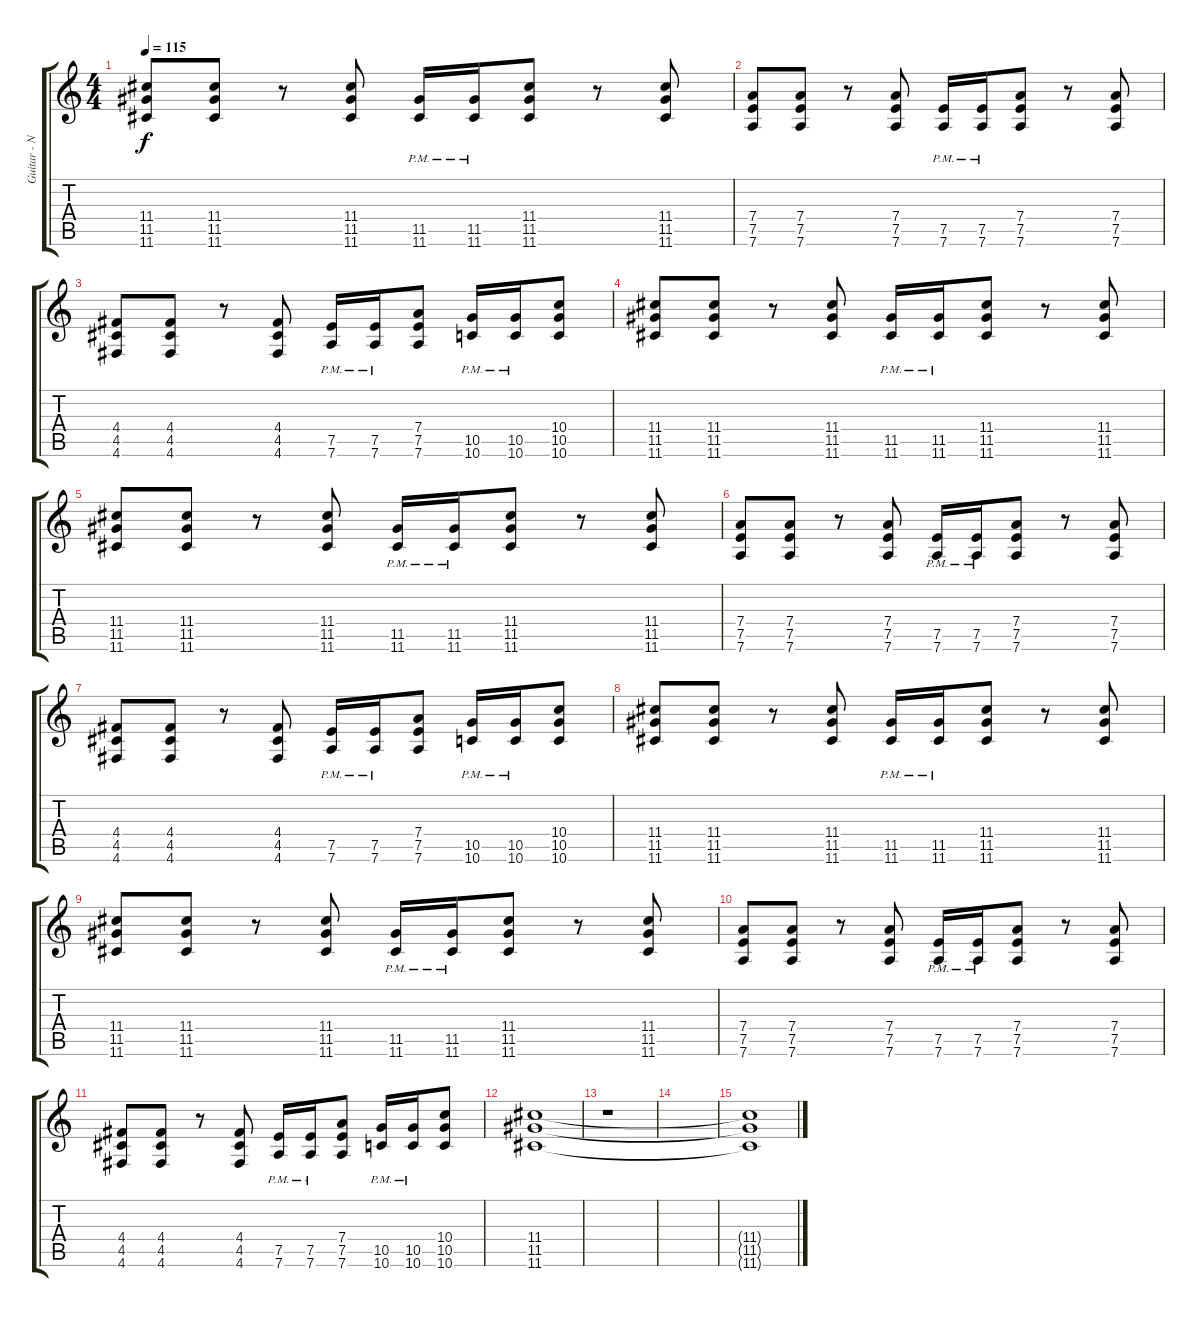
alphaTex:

\track ("Guitar - Nightmare Industries" "Guitar - N") {instrument distortionguitar}
\staff {score tabs}
\tuning (E4 B3 G3 D3 A2 D2) {hide}
\ts (4 4)
\tempo 115
\clef g2
\ks c
(11.4 11.5 11.6).8{dy f} (11.4 11.5 11.6).8 r.8 (11.4 11.5 11.6).8 (11.5{pm} 11.6{pm}).16 (11.5{pm} 11.6{pm}).16 (11.4 11.5 11.6).8 r.8 (11.4 11.5 11.6).8 |
(7.4 7.5 7.6).8 (7.4 7.5 7.6).8 r.8 (7.4 7.5 7.6).8 (7.5{pm} 7.6{pm}).16 (7.5{pm} 7.6{pm}).16 (7.4 7.5 7.6).8 r.8 (7.4 7.5 7.6).8 |
(4.4 4.5 4.6).8 (4.4 4.5 4.6).8 r.8 (4.4 4.5 4.6).8 (7.5{pm} 7.6{pm}).16 (7.5{pm} 7.6{pm}).16 (7.4 7.5 7.6).8 (10.5{pm} 10.6{pm}).16 (10.5{pm} 10.6{pm}).16 (10.4 10.5 10.6).8 |
(11.4 11.5 11.6).8 (11.4 11.5 11.6).8 r.8 (11.4 11.5 11.6).8 (11.5{pm} 11.6{pm}).16 (11.5{pm} 11.6{pm}).16 (11.4 11.5 11.6).8 r.8 (11.4 11.5 11.6).8 |
(11.4 11.5 11.6).8 (11.4 11.5 11.6).8 r.8 (11.4 11.5 11.6).8 (11.5{pm} 11.6{pm}).16 (11.5{pm} 11.6{pm}).16 (11.4 11.5 11.6).8 r.8 (11.4 11.5 11.6).8 |
(7.4 7.5 7.6).8 (7.4 7.5 7.6).8 r.8 (7.4 7.5 7.6).8 (7.5{pm} 7.6{pm}).16 (7.5{pm} 7.6{pm}).16 (7.4 7.5 7.6).8 r.8 (7.4 7.5 7.6).8 |
(4.4 4.5 4.6).8 (4.4 4.5 4.6).8 r.8 (4.4 4.5 4.6).8 (7.5{pm} 7.6{pm}).16 (7.5{pm} 7.6{pm}).16 (7.4 7.5 7.6).8 (10.5{pm} 10.6{pm}).16 (10.5{pm} 10.6{pm}).16 (10.4 10.5 10.6).8 |
(11.4 11.5 11.6).8 (11.4 11.5 11.6).8 r.8 (11.4 11.5 11.6).8 (11.5{pm} 11.6{pm}).16 (11.5{pm} 11.6{pm}).16 (11.4 11.5 11.6).8 r.8 (11.4 11.5 11.6).8 |
(11.4 11.5 11.6).8 (11.4 11.5 11.6).8 r.8 (11.4 11.5 11.6).8 (11.5{pm} 11.6{pm}).16 (11.5{pm} 11.6{pm}).16 (11.4 11.5 11.6).8 r.8 (11.4 11.5 11.6).8 |
(7.4 7.5 7.6).8 (7.4 7.5 7.6).8 r.8 (7.4 7.5 7.6).8 (7.5{pm} 7.6{pm}).16 (7.5{pm} 7.6{pm}).16 (7.4 7.5 7.6).8 r.8 (7.4 7.5 7.6).8 |
(4.4 4.5 4.6).8 (4.4 4.5 4.6).8 r.8 (4.4 4.5 4.6).8 (7.5{pm} 7.6{pm}).16 (7.5{pm} 7.6{pm}).16 (7.4 7.5 7.6).8 (10.5{pm} 10.6{pm}).16 (10.5{pm} 10.6{pm}).16 (10.4 10.5 10.6).8 |
(11.4 11.5 11.6).1 |
r.1 |
|
(11.4{t} 11.5{t} 11.6{t}).1
